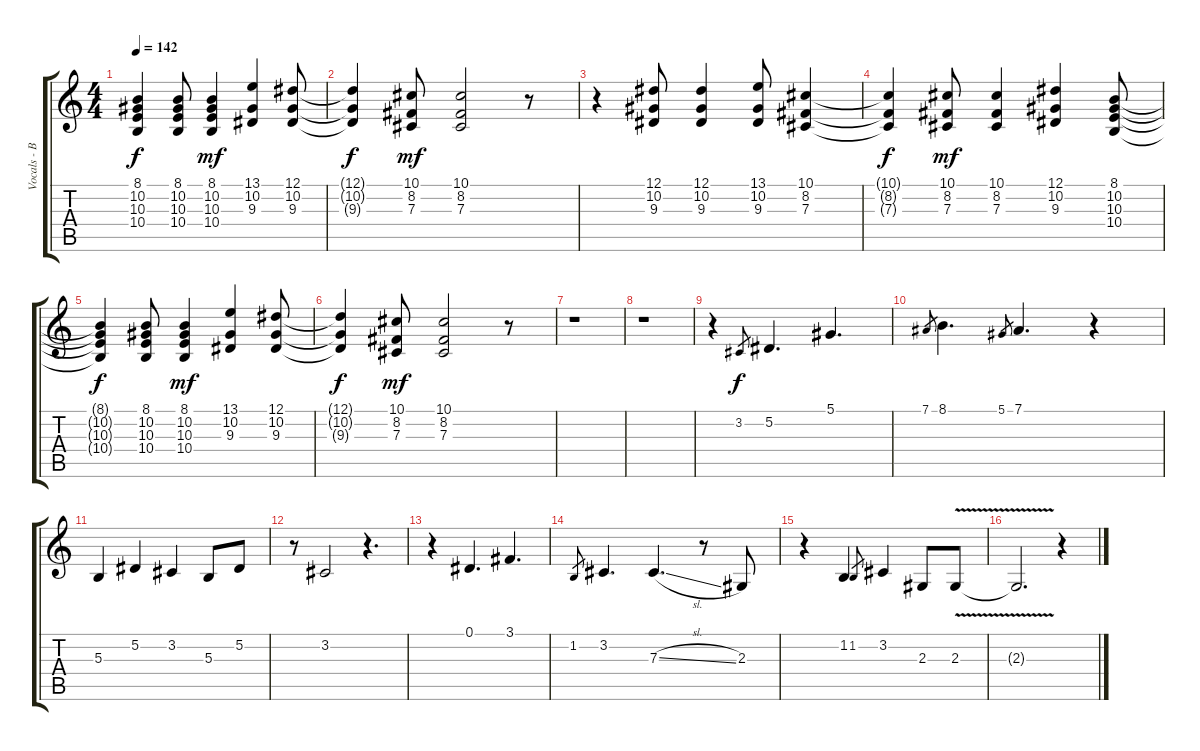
\track ("Vocals - Backing Vocals" "Vocals - B") {instrument lead2sawtooth}
\staff {score tabs}
\tuning (Eb4 Bb3 Gb3 Db3 Ab2 Eb2) {hide}
\ts (4 4)
\tempo 142
\clef g2
\ks c
(8.1{t} 10.2{t} 10.3{t} 10.4{t}).4{dy f} (8.1 10.2 10.3 10.4).8 (8.1 10.2 10.3 10.4).4{dy mf} (13.1 10.2 9.3).4 (12.1 10.2 9.3).8 |
(12.1{t} 10.2{t} 9.3{t}).4{dy f} (10.1 8.2 7.3).8{dy mf} (10.1 8.2 7.3).2 r.8 |
r.4 (12.1 10.2 9.3).8 (12.1 10.2 9.3).4 (13.1 10.2 9.3).8 (10.1 8.2 7.3).4 |
(10.1{t} 8.2{t} 7.3{t}).4{dy f} (10.1 8.2 7.3).8{dy mf} (10.1 8.2 7.3).4 (12.1 10.2 9.3).4 (8.1 10.2 10.3 10.4).8 |
(8.1{t} 10.2{t} 10.3{t} 10.4{t}).4{dy f} (8.1 10.2 10.3 10.4).8 (8.1 10.2 10.3 10.4).4{dy mf} (13.1 10.2 9.3).4 (12.1 10.2 9.3).8 |
(12.1{t} 10.2{t} 9.3{t}).4{dy f} (10.1 8.2 7.3).8{dy mf} (10.1 8.2 7.3).2 r.8 |
r.1 |
r.1 |
\section ("" "")
r.4 3.2.8{gr dy f} 5.2.4{d} 5.1.4{d} |
7.1.8{gr} 8.1.4{d} 5.1.8{gr} 7.1.4{d} r.4 |
5.3.4 5.2.4 3.2.4 5.3.8 5.2.8 |
r.8 3.2.2 r.4{d} |
r.4 0.1.4{d} 3.1.4{d} |
1.2.8{gr} 3.2.4{d} 7.3{sl}.4{d} r.8 2.3.8 |
r.4 1.2.4 1.2.8{gr} 3.2.4 2.3.8 2.3{v}.8 |
2.3{t}.2{d} r.4
